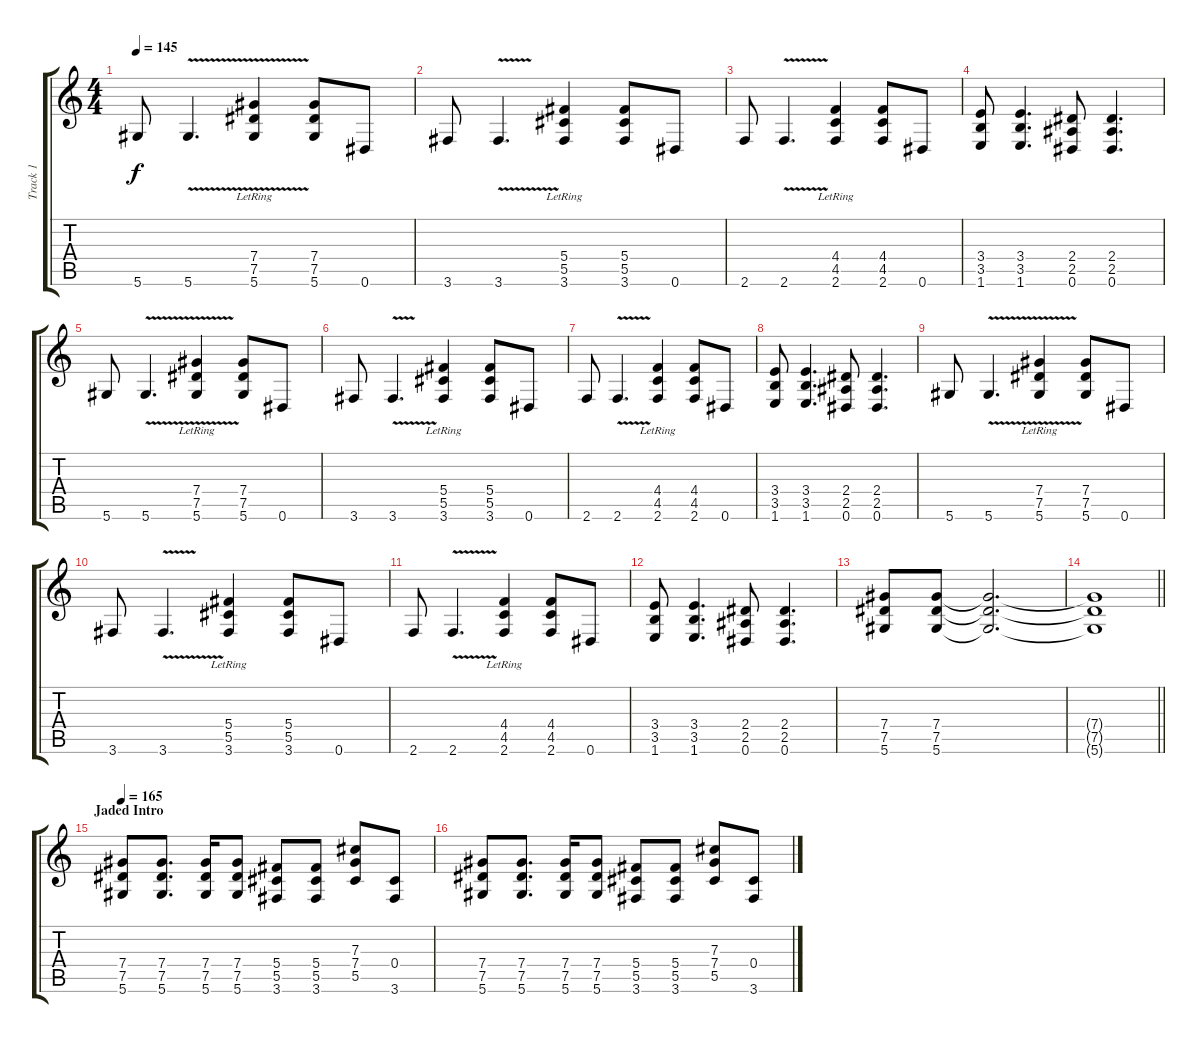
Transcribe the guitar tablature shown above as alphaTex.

\track ("Track 1" "Track 1") {instrument distortionguitar}
\staff {score tabs}
\tuning (Eb4 Bb3 Gb3 Db3 Ab2 Eb2) {hide}
\ts (4 4)
\tempo 145
\clef g2
\ks c
5.6.8{dy f} 5.6{v}.4{d} (7.4{lr} 7.5{v lr} 5.6).4 (7.4 7.5 5.6).8 0.6.8 |
3.6.8 3.6{v}.4{d} (5.4{lr} 5.5{lr} 3.6).4 (5.4 5.5 3.6).8 0.6.8 |
2.6.8 2.6{v}.4{d} (4.4{lr} 4.5{lr} 2.6).4 (4.4 4.5 2.6).8 0.6.8 |
(3.4 3.5 1.6).8 (3.4 3.5 1.6).4{d} (2.4 2.5 0.6).8 (2.4 2.5 0.6).4{d} |
5.6.8 5.6{v}.4{d} (7.4{lr} 7.5{v lr} 5.6).4 (7.4 7.5 5.6).8 0.6.8 |
3.6.8 3.6{v}.4{d} (5.4{lr} 5.5{lr} 3.6).4 (5.4 5.5 3.6).8 0.6.8 |
2.6.8 2.6{v}.4{d} (4.4{lr} 4.5{lr} 2.6).4 (4.4 4.5 2.6).8 0.6.8 |
(3.4 3.5 1.6).8 (3.4 3.5 1.6).4{d} (2.4 2.5 0.6).8 (2.4 2.5 0.6).4{d} |
5.6.8 5.6{v}.4{d} (7.4{lr} 7.5{v lr} 5.6).4 (7.4 7.5 5.6).8 0.6.8 |
3.6.8 3.6{v}.4{d} (5.4{lr} 5.5{lr} 3.6).4 (5.4 5.5 3.6).8 0.6.8 |
2.6.8 2.6{v}.4{d} (4.4{lr} 4.5{lr} 2.6).4 (4.4 4.5 2.6).8 0.6.8 |
(3.4 3.5 1.6).8 (3.4 3.5 1.6).4{d} (2.4 2.5 0.6).8 (2.4 2.5 0.6).4{d} |
(7.4 7.5 5.6).8 (7.4 7.5 5.6).8 (7.4{t} 7.5{t} 5.6{t}).2{d} |
\barLineRight lightlight
(7.4{t} 7.5{t} 5.6{t}).1 |
\section ("" "Jaded Intro")
\tempo 165
(7.4 7.5 5.6).8 (7.4 7.5 5.6).8{d} (7.4 7.5 5.6).16 (7.4 7.5 5.6).8 (5.4 5.5 3.6).8 (5.4 5.5 3.6).8 (7.3 7.4 5.5).8 (0.4 3.6).8 |
(7.4 7.5 5.6).8 (7.4 7.5 5.6).8{d} (7.4 7.5 5.6).16 (7.4 7.5 5.6).8 (5.4 5.5 3.6).8 (5.4 5.5 3.6).8 (7.3 7.4 5.5).8 (0.4 3.6).8
